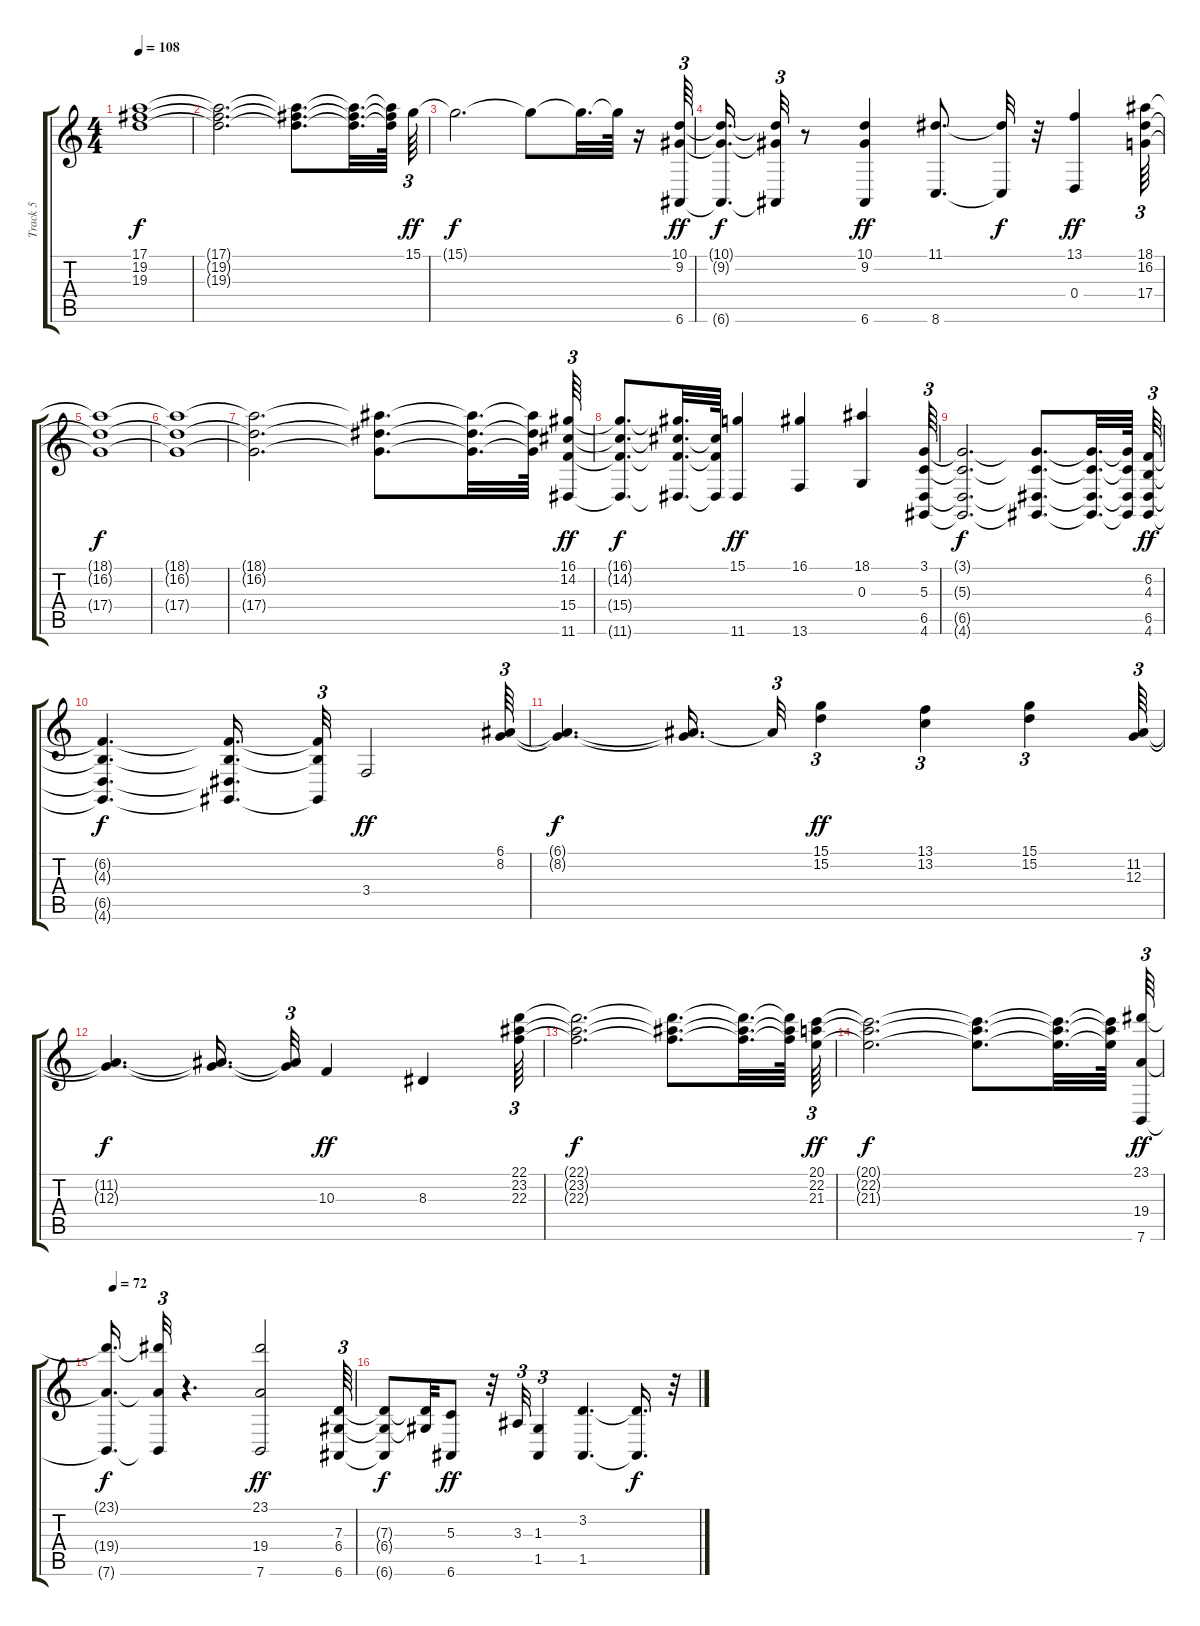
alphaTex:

\track ("Track 5" "Track 5") {instrument stringensemble1}
\staff {score tabs}
\tuning (E4 B3 G3 D3 A2 E2) {hide}
\ts (4 4)
\tempo 108
\clef g2
\ks c
(17.1{t} 19.2{t} 19.3{t}).1{dy f} |
(17.1{t} 19.2{t} 19.3{t}).2{d} (17.1{t} 19.2{t} 19.3{t}).8{d} (17.1{t} 19.2{t} 19.3{t}).32{d} (17.1{t} 19.2{t} 19.3{t}).64 15.1.64{tu (3 2) dy ff} |
15.1{t}.2{d dy f} 15.1{t}.8 15.1{t}.32{d} 15.1{t}.64 r.16 (10.1 9.2 6.6).64{tu (3 2) dy ff} |
(10.1{t} 9.2{t} 6.6{t}).16{d dy f} (10.1{t} 9.2{t} 6.6{t}).32{tu (3 2)} r.8 (10.1 9.2 6.6).4{dy ff} (11.1 8.6).8{d} (11.1{t} 8.6{t}).32{dy f} r.32 (13.1 0.4).4{dy ff} (18.1 16.2 17.4).64{tu (3 2)} |
(18.1{t} 16.2{t} 17.4{t}).1{dy f} |
(18.1{t} 16.2{t} 17.4{t}).1 |
(18.1{t} 16.2{t} 17.4{t}).2{d} (18.1{t} 16.2{t} 17.4{t}).8{d} (18.1{t} 16.2{t} 17.4{t}).32{d} (18.1{t} 16.2{t} 17.4{t}).64 (16.1 14.2 15.4 11.6).64{tu (3 2) dy ff} |
(16.1{t} 14.2{t} 15.4{t} 11.6{t}).8{d dy f} (16.1{t} 14.2{t} 15.4{t} 11.6{t}).32{d} (14.2{t} 15.4{t} 11.6{t}).64 (15.1 11.6).4{dy ff} (16.1 13.6).4 (18.1 0.3).4 (3.1 5.3 6.5 4.6).64{tu (3 2)} |
(3.1{t} 5.3{t} 6.5{t} 4.6{t}).2{d dy f} (3.1{t} 5.3{t} 6.5{t} 4.6{t}).8{d} (3.1{t} 5.3{t} 6.5{t} 4.6{t}).32{d} (3.1{t} 5.3{t} 6.5{t} 4.6{t}).64 (6.2 4.3 6.5 4.6).64{tu (3 2) dy ff} |
(6.2{t} 4.3{t} 6.5{t} 4.6{t}).4{d dy f} (6.2{t} 4.3{t} 6.5{t} 4.6{t}).16{d} (6.2{t} 4.3{t} 4.6{t}).32{tu (3 2)} 3.4.2{dy ff} (6.1 8.2).64{tu (3 2)} |
(6.1{t} 8.2{t}).4{d dy f} (6.1{t} 8.2{t}).16{d} 6.1{t}.32{tu (3 2)} (15.1 15.2).4{tu (3 2) dy ff} (13.1 13.2).4{tu (3 2)} (15.1 15.2).4{tu (3 2)} (11.2 12.3).64{tu (3 2)} |
(11.2{t} 12.3{t}).4{d dy f} (11.2{t} 12.3{t}).16{d} (11.2{t} 12.3{t}).32{tu (3 2)} 10.3.4{dy ff} 8.3.4 (22.1 23.2 22.3).64{tu (3 2)} |
(22.1{t} 23.2{t} 22.3{t}).2{d dy f} (22.1{t} 23.2{t} 22.3{t}).8{d} (22.1{t} 23.2{t} 22.3{t}).32{d} (22.1{t} 23.2{t} 22.3{t}).64 (20.1 22.2 21.3).64{tu (3 2) dy ff} |
(20.1{t} 22.2{t} 21.3{t}).2{d dy f} (20.1{t} 22.2{t} 21.3{t}).8{d} (20.1{t} 22.2{t} 21.3{t}).32{d} (20.1{t} 22.2{t} 21.3{t}).64 (23.1 19.4 7.6).64{tu (3 2) dy ff} |
\tempo (72 0.03125)
(23.1{t} 19.4{t} 7.6{t}).16{d dy f} (23.1{t} 19.4{t} 7.6{t}).32{tu (3 2)} r.4{d} (23.1 19.4 7.6).2{dy ff} (7.3 6.4 6.6).64{tu (3 2)} |
(7.3{t} 6.4{t} 6.6{t}).8{dy f} (7.3{t} 6.4{t}).32 (5.3 6.6).8{dy ff} r.32 3.3.32{tu (3 2)} (1.3 1.5).4{tu (3 2)} (3.2 1.5).4{d} (3.2{t} 1.5{t}).16{d dy f} r.32
